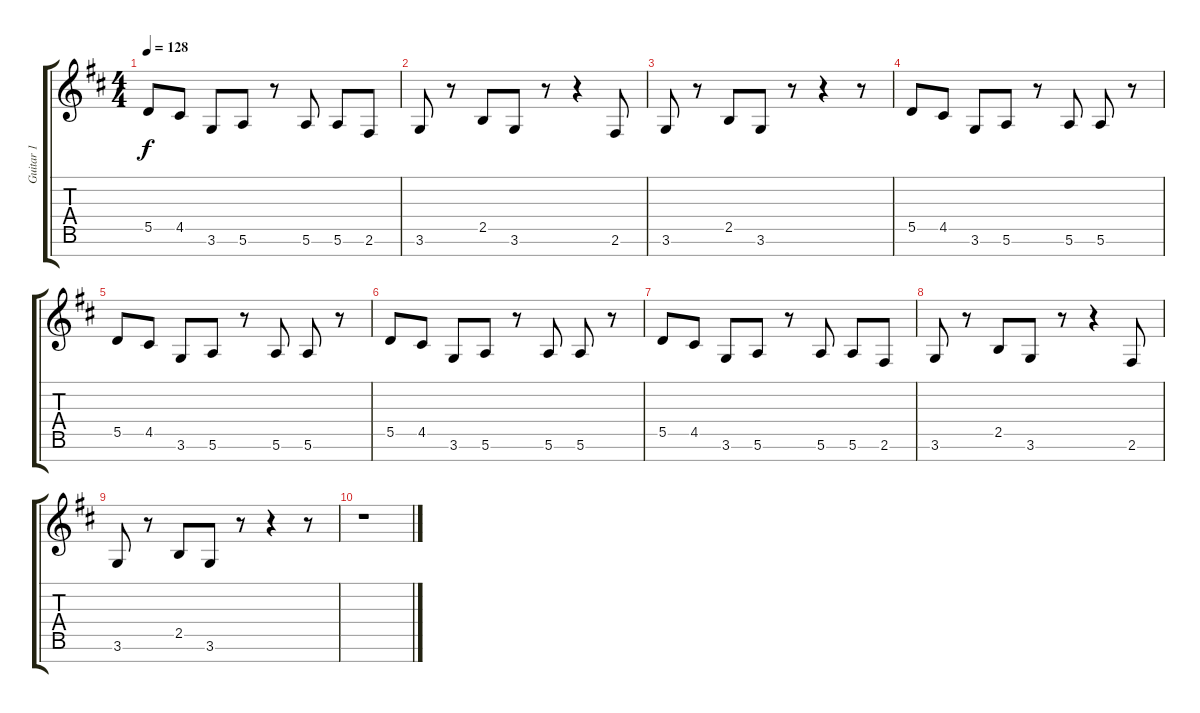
\track ("Guitar 1" "Guitar 1") {instrument distortionguitar}
\staff {score tabs}
\tuning (E4 B3 G3 D3 A2 E2 B1) {hide}
\ts (4 4)
\tempo 128
\clef g2
\ks d
5.5.8{dy f} 4.5.8 3.6.8 5.6.8 r.8 5.6.8 5.6.8 2.6.8 |
3.6.8 r.8 2.5.8 3.6.8 r.8 r.4 2.6.8 |
3.6.8 r.8 2.5.8 3.6.8 r.8 r.4 r.8 |
5.5.8{volume 4} 4.5.8 3.6.8 5.6.8 r.8 5.6.8 5.6.8 r.8 |
5.5.8 4.5.8 3.6.8 5.6.8 r.8 5.6.8 5.6.8 r.8 |
5.5.8 4.5.8 3.6.8 5.6.8 r.8 5.6.8 5.6.8 r.8 |
5.5.8 4.5.8 3.6.8 5.6.8 r.8 5.6.8 5.6.8 2.6.8 |
3.6.8 r.8 2.5.8 3.6.8 r.8 r.4 2.6.8 |
3.6.8 r.8 2.5.8 3.6.8 r.8 r.4 r.8 |
r.1
